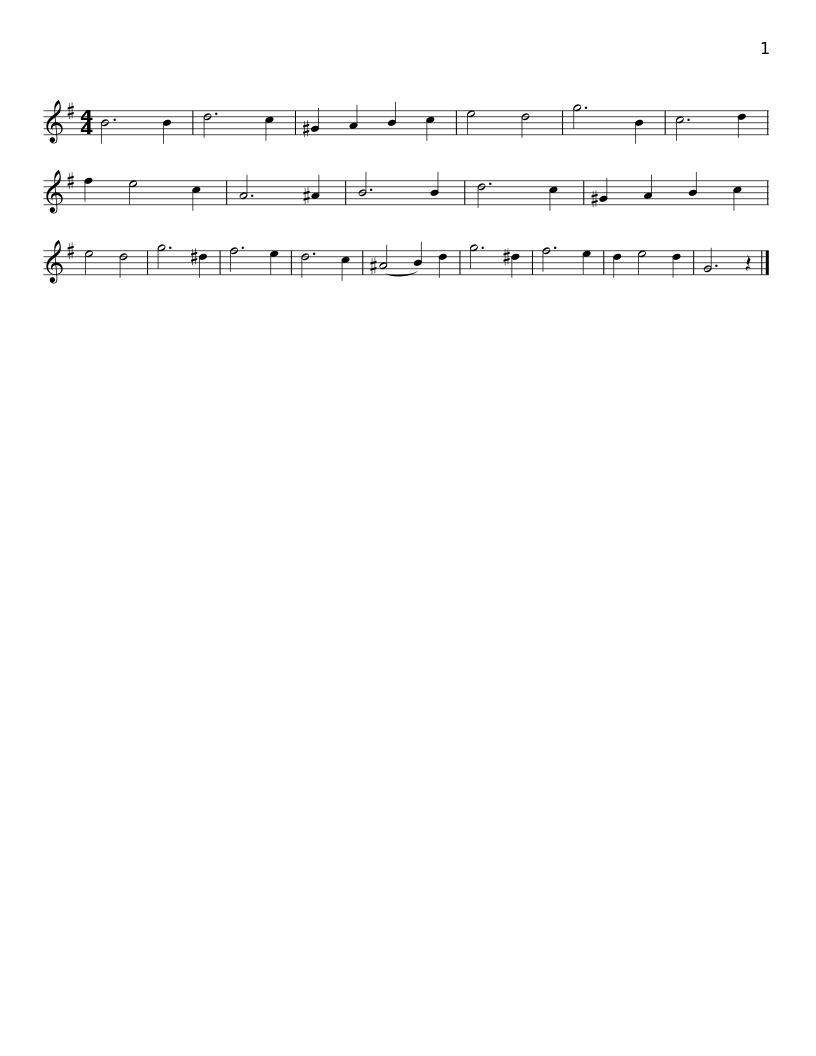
X:1
L:1/8
M:4/4
I:linebreak $
K:G
V:1 treble
V:1
 B6 B2 | d6 c2 | ^G2 A2 B2 c2 | e4 d4 | g6 B2 | %5
 c6 d2 | f2 e4 c2 | A6 ^A2 | B6 B2 | d6 c2 | %10
 ^G2 A2 B2 c2 | e4 d4 |$ g6 ^d2 | f6 e2 | d6 c2 | %15
 (^A4 B2) d2 | g6 ^d2 | f6 e2 | d2 e4 d2 | G6 z2 |] %20
